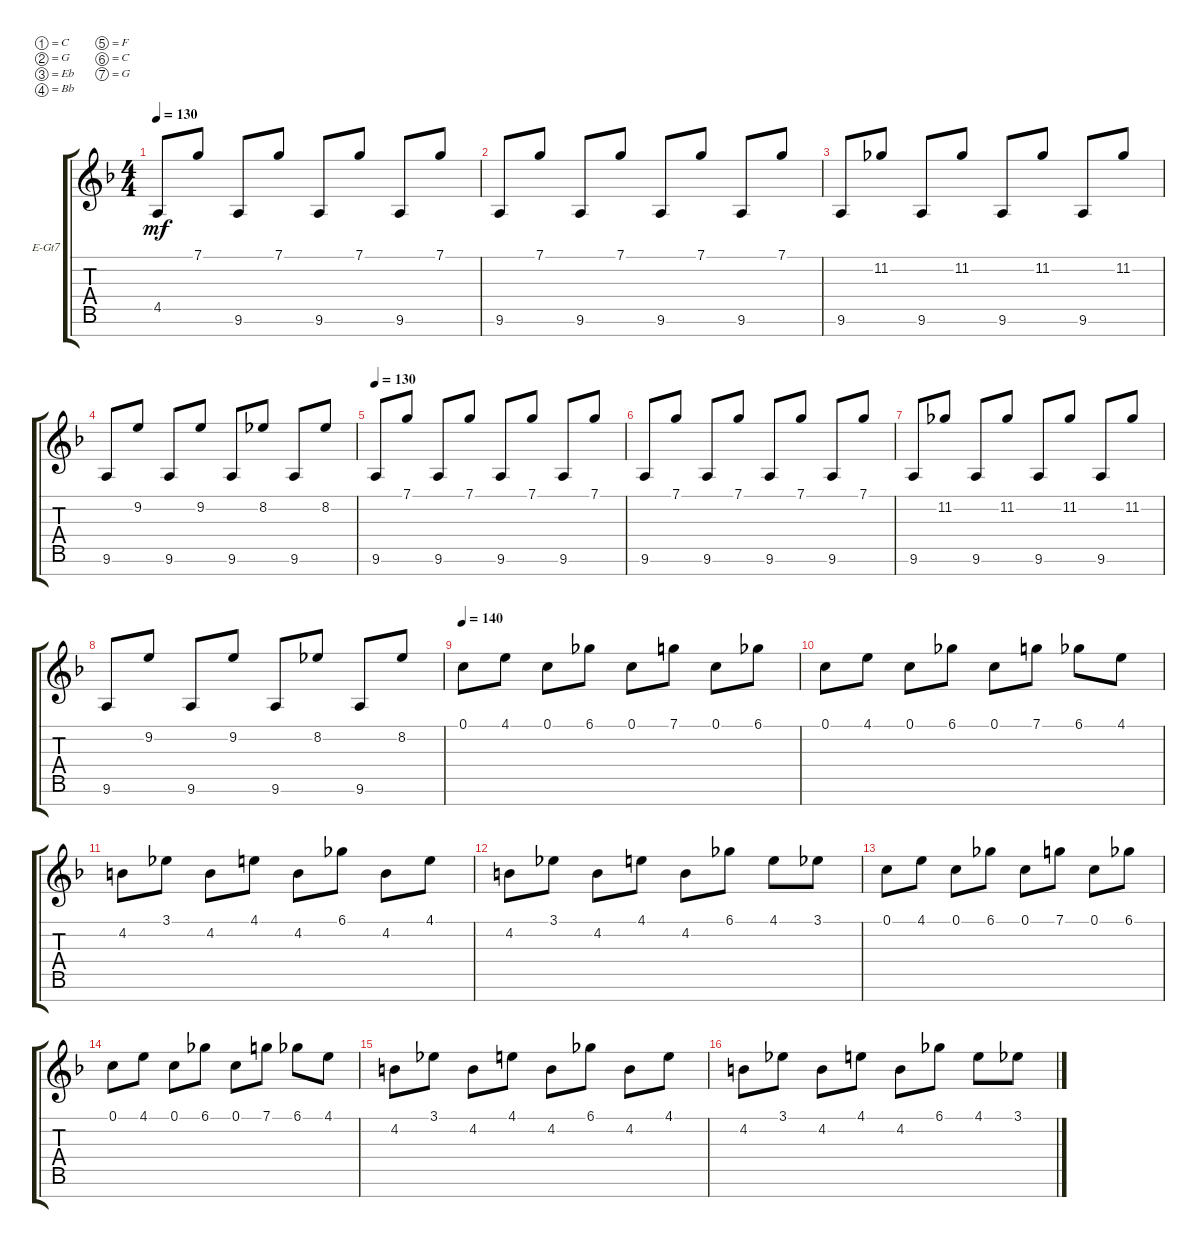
\defaultSystemsLayout 4
\bracketExtendMode groupsimilarinstruments
\firstSystemTrackNameOrientation horizontal
\otherSystemsTrackNameOrientation horizontal
\track ("Electric Guitar I" "E-Gt7") {instrument distortionguitar}
\staff {score tabs}
\tuning (C4 G3 Eb3 Bb2 F2 C2 G1)
\ts (4 4)
\section ("" "")
\tempo 130
\clef g2
\ks f
4.5.8{dy mf} 7.1.8 9.6.8 7.1.8 9.6.8 7.1.8 9.6.8 7.1.8 |
9.6.8 7.1.8 9.6.8 7.1.8 9.6.8 7.1.8 9.6.8 7.1.8 |
9.6.8 11.2.8 9.6.8 11.2.8 9.6.8 11.2.8 9.6.8 11.2.8 |
9.6.8 9.2.8 9.6.8 9.2.8 9.6.8 8.2.8 9.6.8 8.2.8 |
\tempo 130
9.6.8 7.1.8 9.6.8 7.1.8 9.6.8 7.1.8 9.6.8 7.1.8 |
9.6.8 7.1.8 9.6.8 7.1.8 9.6.8 7.1.8 9.6.8 7.1.8 |
9.6.8 11.2.8 9.6.8 11.2.8 9.6.8 11.2.8 9.6.8 11.2.8 |
9.6.8 9.2.8 9.6.8 9.2.8 9.6.8 8.2.8 9.6.8 8.2.8 |
\tempo 140
0.1.8 4.1.8 0.1.8 6.1.8 0.1.8 7.1.8 0.1.8 6.1.8 |
0.1.8 4.1.8 0.1.8 6.1.8 0.1.8 7.1.8 6.1.8 4.1.8 |
4.2.8 3.1.8 4.2.8 4.1.8 4.2.8 6.1.8 4.2.8 4.1.8 |
4.2.8 3.1.8 4.2.8 4.1.8 4.2.8 6.1.8 4.1.8 3.1.8 |
0.1.8 4.1.8 0.1.8 6.1.8 0.1.8 7.1.8 0.1.8 6.1.8 |
0.1.8 4.1.8 0.1.8 6.1.8 0.1.8 7.1.8 6.1.8 4.1.8 |
4.2.8 3.1.8 4.2.8 4.1.8 4.2.8 6.1.8 4.2.8 4.1.8 |
4.2.8 3.1.8 4.2.8 4.1.8 4.2.8 6.1.8 4.1.8 3.1.8
